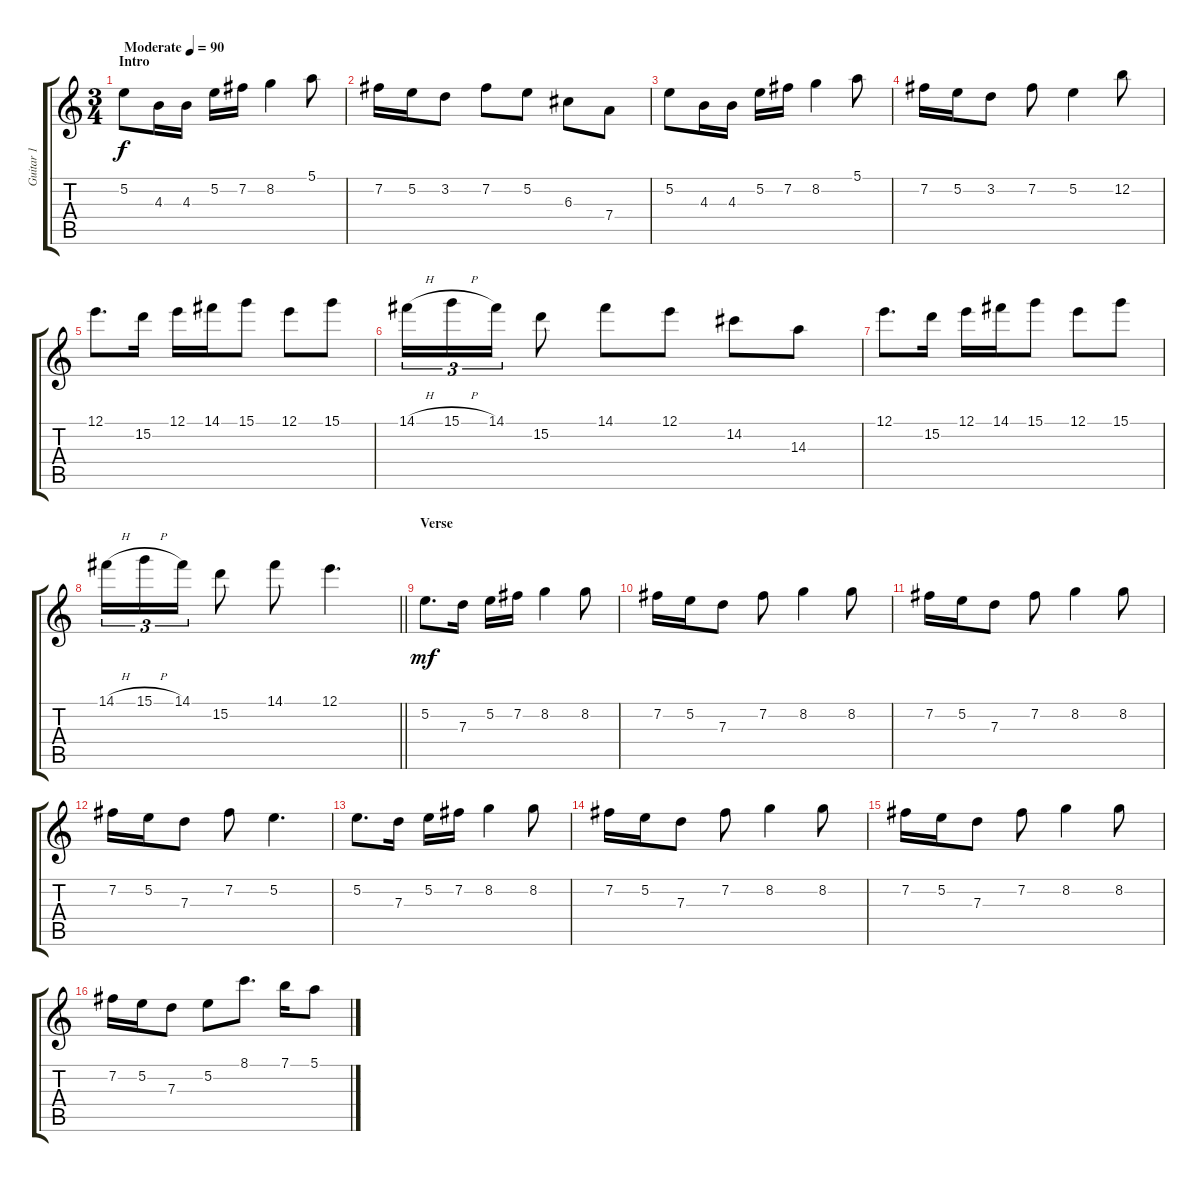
\track ("Guitar 1" "Guitar 1") {instrument acousticguitarsteel}
\staff {score tabs}
\tuning (E4 B3 G3 D3 A2 E2) {hide}
\ts (3 4)
\section ("" "Intro")
\tempo (90 "Moderate")
\clef g2
\ks c
5.2.8{dy f instrument acousticguitarsteel} 4.3.16 4.3.16 5.2.16 7.2.16 8.2.4 5.1.8 |
7.2.16 5.2.16 3.2.8 7.2.8 5.2.8 6.3.8 7.4.8 |
5.2.8 4.3.16 4.3.16 5.2.16 7.2.16 8.2.4 5.1.8 |
7.2.16 5.2.16 3.2.8 7.2.8 5.2.4 12.2.8 |
12.1.8{d} 15.2.16 12.1.16 14.1.16 15.1.8 12.1.8 15.1.8 |
14.1{h}.16{tu (3 2)} 15.1{h}.16{tu (3 2)} 14.1.16{tu (3 2)} 15.2.8 14.1.8 12.1.8 14.2.8 14.3.8 |
12.1.8{d} 15.2.16 12.1.16 14.1.16 15.1.8 12.1.8 15.1.8 |
\barLineRight lightlight
14.1{h}.16{tu (3 2)} 15.1{h}.16{tu (3 2)} 14.1.16{tu (3 2)} 15.2.8 14.1.8 12.1.4{d} |
\section ("" "Verse")
5.2.8{d dy mf} 7.3.16 5.2.16 7.2.16 8.2.4 8.2.8 |
7.2.16 5.2.16 7.3.8 7.2.8 8.2.4 8.2.8 |
7.2.16 5.2.16 7.3.8 7.2.8 8.2.4 8.2.8 |
7.2.16 5.2.16 7.3.8 7.2.8 5.2.4{d} |
5.2.8{d} 7.3.16 5.2.16 7.2.16 8.2.4 8.2.8 |
7.2.16 5.2.16 7.3.8 7.2.8 8.2.4 8.2.8 |
7.2.16 5.2.16 7.3.8 7.2.8 8.2.4 8.2.8 |
7.2.16 5.2.16 7.3.8 5.2.8 8.1.8{d} 7.1.16 5.1.8
